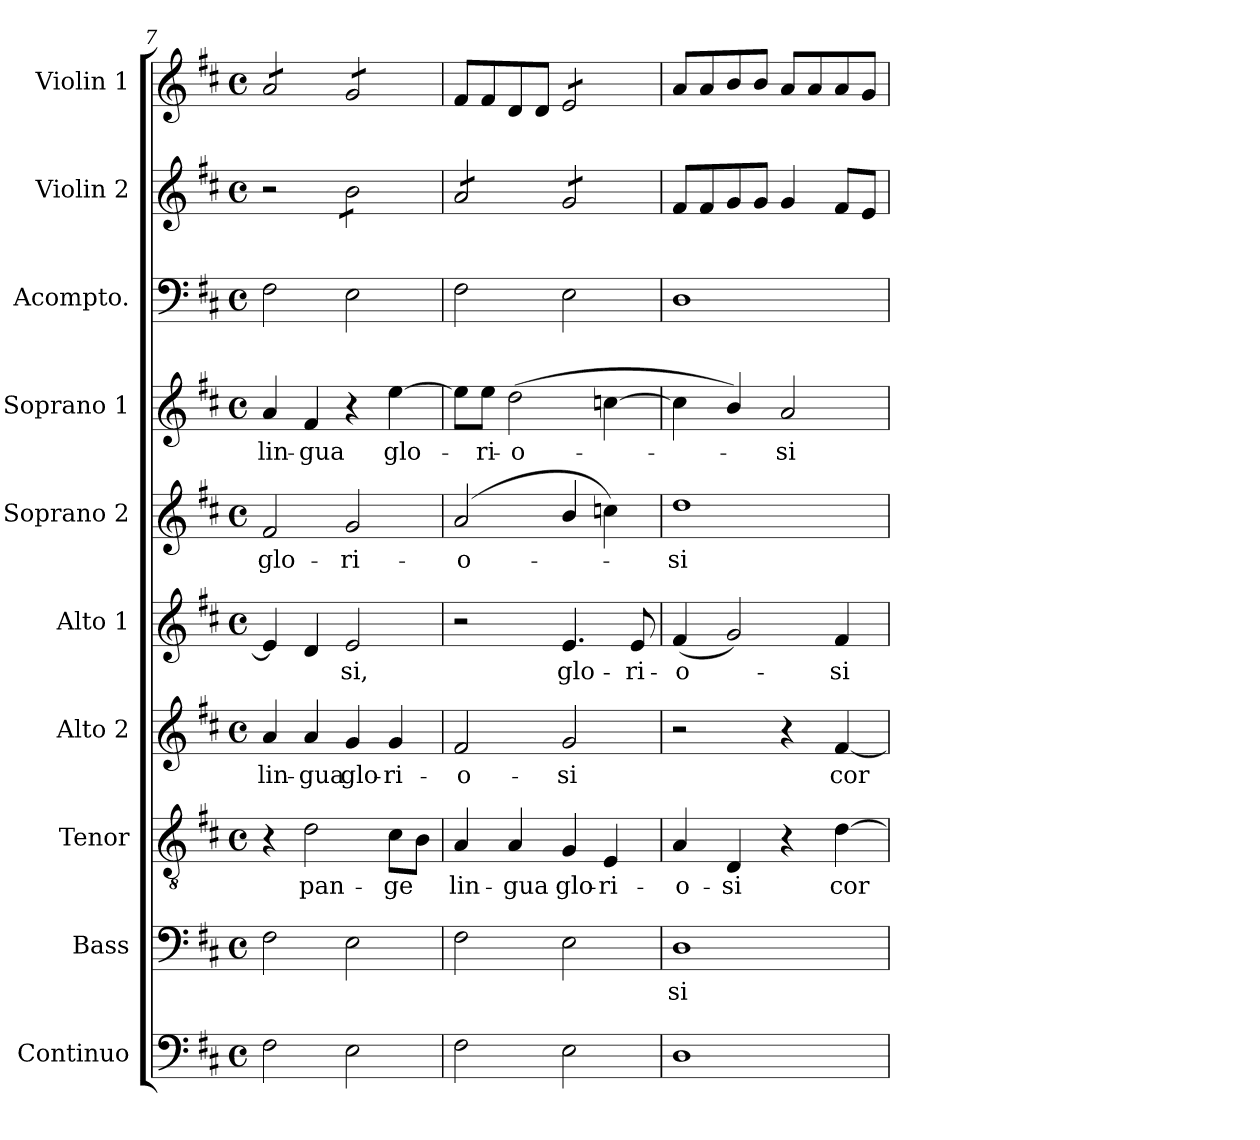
**kern	**kern	**text	**kern	**text	**kern	**text	**kern	**text	**kern	**text	**kern	**text	**kern	**kern	**kern
*part10	*part9	*part9	*part8	*part8	*part7	*part7	*part6	*part6	*part5	*part5	*part4	*part4	*part3	*part2	*part1
*staff10	*staff9	*staff9	*staff8	*staff8	*staff7	*staff7	*staff6	*staff6	*staff5	*staff5	*staff4	*staff4	*staff3	*staff2	*staff1
*I"Continuo	*I"Bass	*	*I"Tenor	*	*I"Alto 2	*	*I"Alto 1	*	*I"Soprano 2	*	*I"Soprano 1	*	*I"Acompto.	*I"Violin 2	*I"Violin 1
*I'Cont.	*I'B.	*	*I'T.	*	*I'A2.	*	*I'A1.	*	*I'S2.	*	*I'S1.	*	*I'Ac.	*I'Vln. 2	*I'Vln. 1
!!LO:PB:g=z
*clefF4	*clefF4	*	*clefGv2	*	*clefG2	*	*clefG2	*	*clefG2	*	*clefG2	*	*clefF4	*clefG2	*clefG2
*	*	*	*ITrd7c12	*	*	*	*	*	*	*	*	*	*	*	*
*k[f#c#]	*k[f#c#]	*	*k[f#c#]	*	*k[f#c#]	*	*k[f#c#]	*	*k[f#c#]	*	*k[f#c#]	*	*k[f#c#]	*k[f#c#]	*k[f#c#]
*D:	*D:	*	*D:	*	*D:	*	*D:	*	*D:	*	*D:	*	*D:	*D:	*D:
*M4/4	*M4/4	*	*M4/4	*	*M4/4	*	*M4/4	*	*M4/4	*	*M4/4	*	*M4/4	*M4/4	*M4/4
*met(c)	*met(c)	*	*met(c)	*	*met(c)	*	*met(c)	*	*met(c)	*	*met(c)	*	*met(c)	*met(c)	*met(c)
=7	=7	=7	=7	=7	=7	=7	=7	=7	=7	=7	=7	=7	=7	=7	=7
!	!	!	!	!	!	!LO:LY:b:color=#000000	!	!	!	!	!	!	!	!	!
!	!	!	!	!	!	!	!	!	!	!LO:LY:b:color=#000000	!	!	!	!	!
!	!	!	!	!	!	!	!	!	!	!	!	!LO:LY:b:color=#000000	!	!	!
*	*	*	*	*	*	*	*	*	*	*	*	*	*	*	*tremolo
2F#i\	2F#i\	.	4r	.	4ai/	lin-	4ei/]	.	2f#i/	glo-	4ai/	lin-	2F#i\	2r	8ai/L
.	.	.	.	.	.	.	.	.	.	.	.	.	.	.	8ai/
!	!	!	!	!LO:LY:b:color=#000000	!	!	!	!	!	!	!	!	!	!	!
!	!	!	!	!	!	!LO:LY:b:color=#000000	!	!	!	!	!	!	!	!	!
!	!	!	!	!	!	!	!	!	!	!	!	!LO:LY:b:color=#000000	!	!	!
.	.	.	2Di\	pan-	4ai/	-gua	4di/	.	.	.	4f#i/	-gua	.	.	8ai/
.	.	.	.	.	.	.	.	.	.	.	.	.	.	.	8ai/J
!	!	!	!	!	!	!LO:LY:b:color=#000000	!	!	!	!	!	!	!	!	!
!	!	!	!	!	!	!	!	!LO:LY:b:color=#000000	!	!	!	!	!	!	!
!	!	!	!	!	!	!	!	!	!	!LO:LY:b:color=#000000	!	!	!	!	!
*	*	*	*	*	*	*	*	*	*	*	*	*	*	*tremolo	*
2Ei\	2Ei\	.	.	.	4gi/	glo-	2ei/	-si,	2gi/	-ri-	4r	.	2Ei\	8bi\L	8gi/L
.	.	.	.	.	.	.	.	.	.	.	.	.	.	8bi\	8gi/
!	!	!	!	!LO:LY:b:color=#000000	!	!	!	!	!	!	!	!	!	!	!
!	!	!	!	!	!	!LO:LY:b:color=#000000	!	!	!	!	!	!	!	!	!
!	!	!	!	!	!	!	!	!	!	!	!	!LO:LY:b:color=#000000	!	!	!
.	.	.	8C#i\L	-ge	4gi/	-ri-	.	.	.	.	[>4eei\	glo-	.	8bi\	8gi/
.	.	.	8BBi\J	.	.	.	.	.	.	.	.	.	.	8bi\J	8gi/J
*	*	*	*	*	*	*	*	*	*	*	*	*	*	*	*Xtremolo
=8	=8	=8	=8	=8	=8	=8	=8	=8	=8	=8	=8	=8	=8	=8	=8
!	!	!	!	!LO:LY:b:color=#000000	!	!	!	!	!	!	!	!	!	!	!
!	!	!	!	!	!	!LO:LY:b:color=#000000	!	!	!	!	!	!	!	!	!
!	!	!	!	!	!	!	!	!	!	!LO:LY:b:color=#000000	!	!	!	!	!
2F#i\	2F#i\	.	4AAi/	lin-	2f#i/	-o-	2r	.	(2ai/	-o-	8eei\L]	.	2F#i\	8ai/L	8f#i/L
!	!	!	!	!	!	!	!	!	!	!	!	!LO:LY:b:color=#000000	!	!	!
.	.	.	.	.	.	.	.	.	.	.	8eei\J	-ri-	.	8ai/	8f#i/
!	!	!	!	!LO:LY:b:color=#000000	!	!	!	!	!	!	!	!	!	!	!
!	!	!	!	!	!	!	!	!	!	!	!	!LO:LY:b:color=#000000	!	!	!
.	.	.	4AAi/	-gua	.	.	.	.	.	.	(2ddi\	-o-	.	8ai/	8di/
.	.	.	.	.	.	.	.	.	.	.	.	.	.	8ai/J	8di/J
!	!	!	!	!LO:LY:b:color=#000000	!	!	!	!	!	!	!	!	!	!	!
!	!	!	!	!	!	!LO:LY:b:color=#000000	!	!	!	!	!	!	!	!	!
!	!	!	!	!	!	!	!	!LO:LY:b:color=#000000	!	!	!	!	!	!	!
*	*	*	*	*	*	*	*	*	*	*	*	*	*	*	*tremolo
2Ei\	2Ei\	.	4GGi/	glo-	2gi/	-si	4.ei/	glo-	4bi/	.	.	.	2Ei\	8gi/L	8ei/L
.	.	.	.	.	.	.	.	.	.	.	.	.	.	8gi/	8ei/
!	!	!	!	!LO:LY:b:color=#000000	!	!	!	!	!	!	!	!	!	!	!
.	.	.	4EEi/	-ri-	.	.	.	.	4ccni\)	.	[>4ccni\	.	.	8gi/	8ei/
!	!	!	!	!	!	!	!	!LO:LY:b:color=#000000	!	!	!	!	!	!	!
.	.	.	.	.	.	.	8ei/	-ri-	.	.	.	.	.	8gi/J	8ei/J
*	*	*	*	*	*	*	*	*	*	*	*	*	*	*	*Xtremolo
*	*	*	*	*	*	*	*	*	*	*	*	*	*	*Xtremolo	*
=9	=9	=9	=9	=9	=9	=9	=9	=9	=9	=9	=9	=9	=9	=9	=9
!	!	!LO:LY:b:color=#000000	!	!	!	!	!	!	!	!	!	!	!	!	!
!	!	!	!	!LO:LY:b:color=#000000	!	!	!	!	!	!	!	!	!	!	!
!	!	!	!	!	!	!	!	!LO:LY:b:color=#000000	!	!	!	!	!	!	!
!	!	!	!	!	!	!	!	!	!	!LO:LY:b:color=#000000	!	!	!	!	!
1Di	1Di	-si	4AAi/	-o-	2r	.	(4f#i/	-o-	1ddi	-si	4cci\]	.	1Di	8f#i/L	8ai/L
.	.	.	.	.	.	.	.	.	.	.	.	.	.	8f#i/	8ai/
!	!	!	!	!LO:LY:b:color=#000000	!	!	!	!	!	!	!	!	!	!	!
.	.	.	4DDi/	-si	.	.	2gi/)	.	.	.	4bi/)	.	.	8gi/	8bi/
.	.	.	.	.	.	.	.	.	.	.	.	.	.	8gi/J	8bi/J
!	!	!	!	!	!	!	!	!	!	!	!	!LO:LY:b:color=#000000	!	!	!
.	.	.	4r	.	4r	.	.	.	.	.	2ai/	-si	.	4gi/	8ai/L
.	.	.	.	.	.	.	.	.	.	.	.	.	.	.	8ai/
!	!	!	!	!LO:LY:b:color=#000000	!	!	!	!	!	!	!	!	!	!	!
!	!	!	!	!	!	!LO:LY:b:color=#000000	!	!	!	!	!	!	!	!	!
!	!	!	!	!	!	!	!	!LO:LY:b:color=#000000	!	!	!	!	!	!	!
.	.	.	[>4Di\	cor-	[<4f#i/	cor-	4f#i/	-si	.	.	.	.	.	8f#i/L	8ai/
.	.	.	.	.	.	.	.	.	.	.	.	.	.	8ei/J	8gi/J
=	=	=	=	=	=	=	=	=	=	=	=	=	=	=	=
*-	*-	*-	*-	*-	*-	*-	*-	*-	*-	*-	*-	*-	*-	*-	*-
